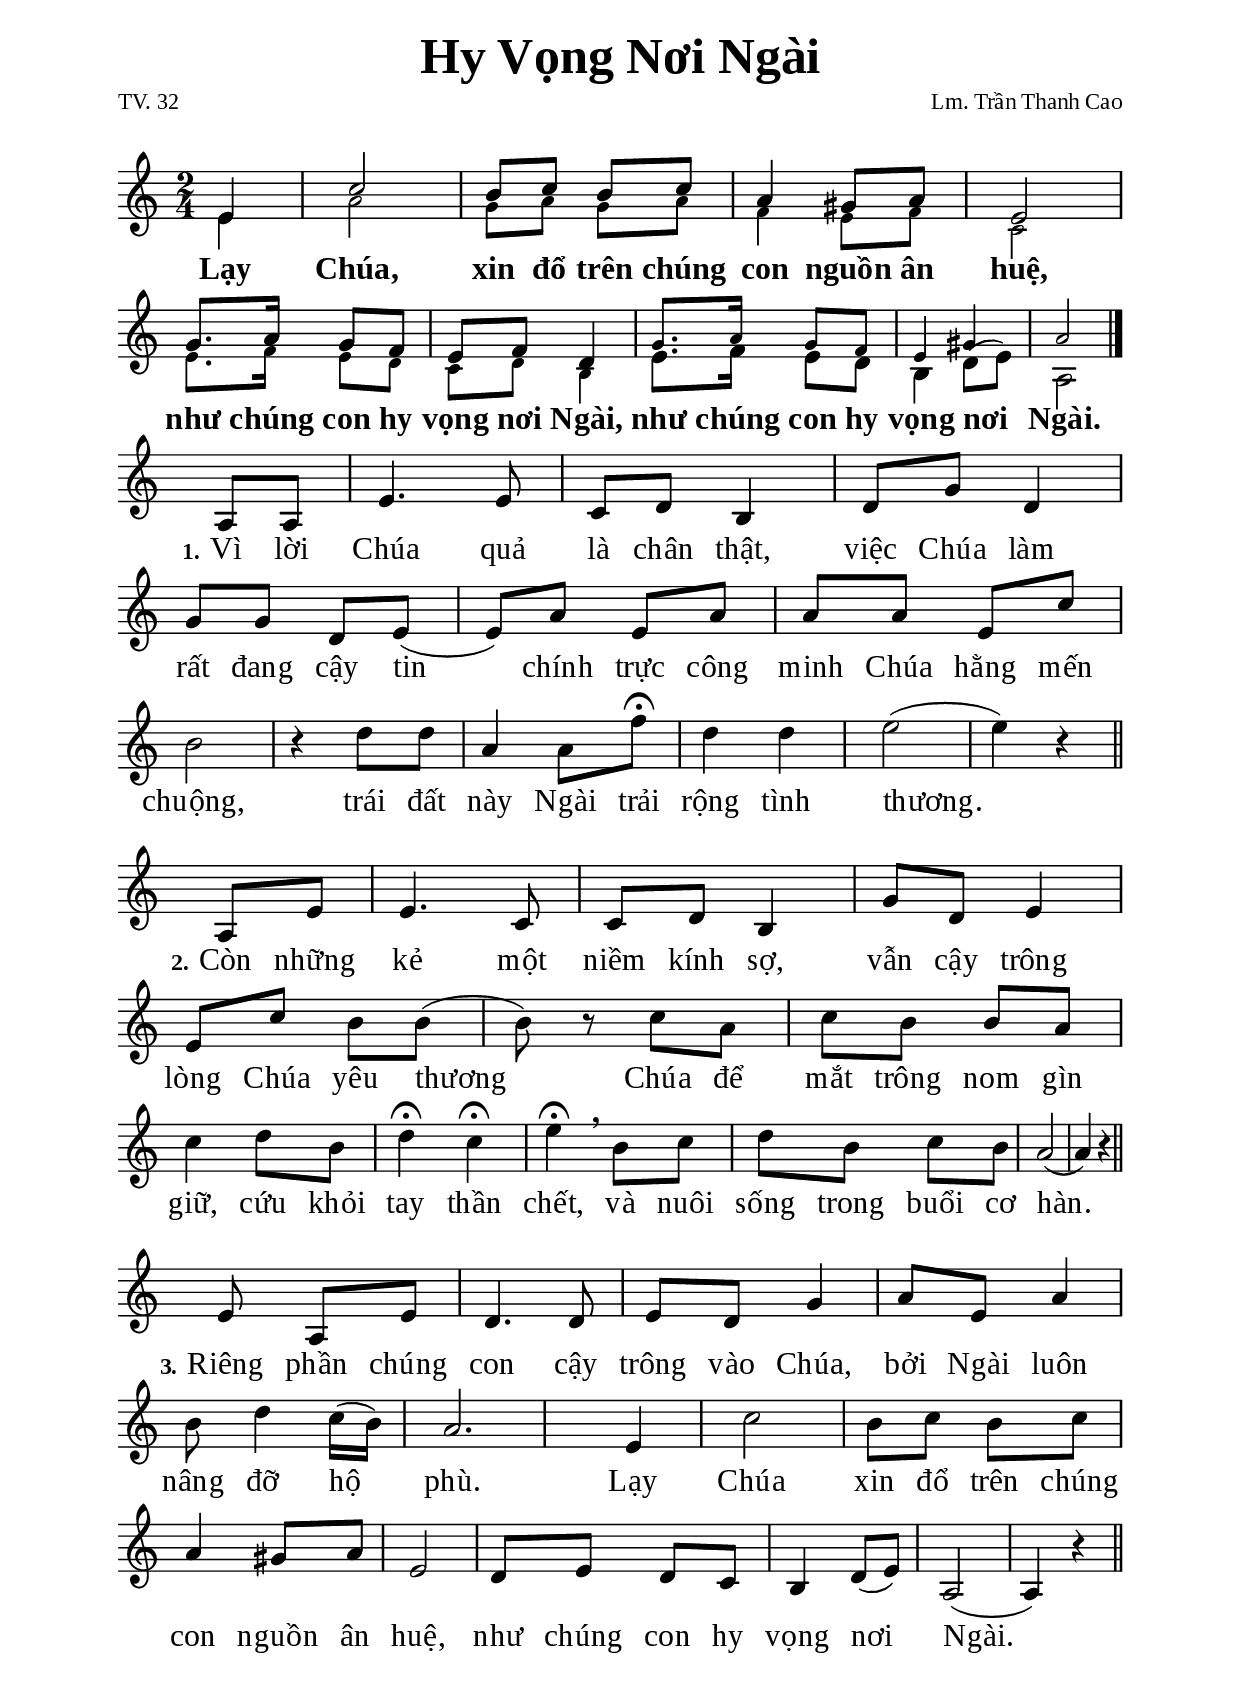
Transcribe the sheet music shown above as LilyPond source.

% Cài đặt chung
\version "2.20.0"
\include "english.ly"

\header {
  title = \markup { \fontsize #3 "Hy Vọng Nơi Ngài" }
  poet = "TV. 32"
  composer = "Lm. Trần Thanh Cao"
  arranger = " "
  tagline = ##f
}

\paper {
  #(set-paper-size "a4")
  top-margin = 10\mm
  bottom-margin = 10\mm
  left-margin = 20\mm
  right-margin = 20\mm
  indent = #0
  #(define fonts
    (make-pango-font-tree
      "Liberation Serif"
      "Liberation Serif"
      "Liberation Serif"
      (/ 20 20)))
  page-count = #1
}

% Nhạc điệp khúc
nhacDiepKhucSop = \relative c' {
  \stemUp
  \partial 4 e4 |
  c'2 |
  b8 c b c |
  a4 gs8 a |
  e2 |
  g8. a16 g8 f |
  e f d4 |
  \stemDown
  e8. f16 e8 d |
  b4 d8 ^(e) 
  a,2 \bar "|."
}

nhacDiepKhucBas = \relative c' {
  \stemDown
  \partial 4 e4 |
  a2 |
  g8 a g a |
  f4 e8 f |
  c2 |
  e8. f16 e8 d |
  c d b4 |
  \stemUp
  g'8. a16 g8 f |
  e4 gs |
  a2
}

% Nhạc phiên khúc
nhacPhienKhucMot = \relative c' {
  \partial 4 a8 a |
  e'4. e8 c d b4 |
  d8 g d4 g8 g d e ( |
  e) a e a a a e c' |
  b2 r4 d8 d |
  a4 a8 f' \fermata d4 d |
  e2 (e4) r \bar "||"
}

nhacPhienKhucHai = \relative c' {
  \partial 4 a8 e' |
  e4. c8 c d b4 |
  g'8 d e4 e8 c' b b ( |
  b) r c a c b b a |
  c4 d8 b d4 \fermata c \fermata |
  e \fermata \breathe b8 c d b c b |
  a2 (a4) r \bar "||"
}

nhacPhienKhucBa = \relative c' {
  \partial 4. e8 a, e' |
  d4. d8 e d g4 |
  a8 e a4 b8 d4 c16 (b) |
  a2. e4 |
  c'2 b8 c b c |
  a4 gs8 a e2 |
  d8 e d c b4 d8 (e) |
  a,2 (a4) r \bar "||"
}

% Lời điệp khúc
loiDiepKhuc = \lyricmode {
  Lạy Chúa, xin đổ trên chúng con nguồn ân huệ,
  như chúng con hy vọng nơi Ngài,
  như chúng con hy vọng nơi Ngài.
}

% Lời phiên khúc
loiPhienKhucMot = \lyricmode {
  \set stanza = #"1."
  Vì lời Chúa quả là chân thật,
  việc Chúa làm rất đang cậy tin
  chính trực công minh Chúa hằng mến chuộng,
  trái đất này Ngài trải rộng tình thương.
}

loiPhienKhucHai = \lyricmode {
  \set stanza = #"2."
  Còn những kẻ một niềm kính sợ,
  vẫn cậy trông lòng Chúa yêu thương
  Chúa để mắt trông nom gìn giữ,
  cứu khỏi tay thần chết,
  và nuôi sống trong buổi cơ hàn.
}

loiPhienKhucBa = \lyricmode {
  \set stanza = #"3."
  Riêng phần chúng con cậy trông vào Chúa,
  bởi Ngài luôn nâng đỡ hộ phù.
  Lạy Chúa xin đổ trên chúng con nguồn ân huệ,
  như chúng con hy vọng nơi Ngài.
}


% Dàn trang
\score {
  \new ChoirStaff <<
    \new Staff = diepKhuc \with {
        \consists "Merge_rests_engraver"
        \magnifyStaff #(magstep +1)
      }
      <<
      \new Voice = beSop {
        \voiceOne \key c \major \time 2/4 \nhacDiepKhucSop
      }
      \new Voice = beBas {
        \override NoteHead.font-size = #-2
        \voiceTwo \key c \major \time 2/4 \nhacDiepKhucBas
      }
    >>
    \new Lyrics \lyricsto beSop \loiDiepKhuc
  >>
  \layout {
    \override Lyrics.LyricText.font-series = #'bold
    \override Lyrics.LyricText.font-size = #+3
    \override Lyrics.LyricSpace.minimum-distance = #0.8
    \override Score.BarNumber.break-visibility = ##(#f #f #f)
    \override Score.SpacingSpanner.uniform-stretching = ##t
  }
}

\score {
  \new ChoirStaff <<
    \new Staff = phienKhuc \with {
        \magnifyStaff #(magstep +1)
      }
      <<
      \new Voice = beSop {
        \key c \major \time 2/4 \nhacPhienKhucMot
      }
    >>
    \new Lyrics \lyricsto beSop \loiPhienKhucMot
  >>
  \layout {
    \override Staff.TimeSignature.transparent = ##t
    \override Lyrics.LyricText.font-size = #+3
    \override Lyrics.LyricSpace.minimum-distance = #2.0
    \override Score.BarNumber.break-visibility = ##(#f #f #f)
    \override Score.SpacingSpanner.uniform-stretching = ##t
  }
}

\score {
  \new ChoirStaff <<
    \new Staff = phienKhuc \with {
        \magnifyStaff #(magstep +1)
      }
      <<
      \new Voice = beSop {
        \key c \major \time 2/4 \nhacPhienKhucHai
      }
    >>
    \new Lyrics \lyricsto beSop \loiPhienKhucHai
  >>
  \layout {
    \override Staff.TimeSignature.transparent = ##t
    \override Lyrics.LyricText.font-size = #+3
    \override Lyrics.LyricSpace.minimum-distance = #2.0
    \override Score.BarNumber.break-visibility = ##(#f #f #f)
    \override Score.SpacingSpanner.uniform-stretching = ##t
  }
}

\score {
  \new ChoirStaff <<
    \new Staff = phienKhuc \with {
        \magnifyStaff #(magstep +1)
      }
      <<
      \new Voice = beSop {
        \key c \major \time 2/4 \nhacPhienKhucBa
      }
    >>
    \new Lyrics \lyricsto beSop \loiPhienKhucBa
  >>
  \layout {
    \override Staff.TimeSignature.transparent = ##t
    \override Lyrics.LyricText.font-size = #+3
    \override Lyrics.LyricSpace.minimum-distance = #2.0
    \override Score.BarNumber.break-visibility = ##(#f #f #f)
    \override Score.SpacingSpanner.uniform-stretching = ##t
  }
}
